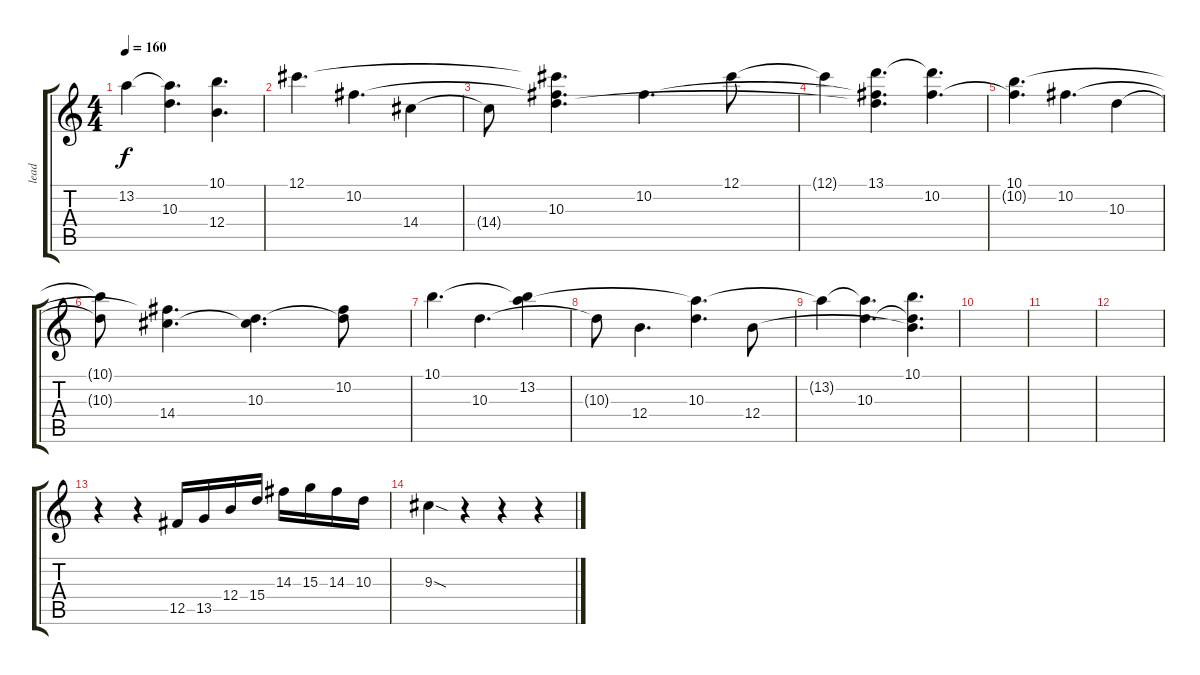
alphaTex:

\track ("lead" "lead") {instrument overdrivenguitar}
\staff {score tabs}
\tuning (Db4 Ab3 E3 B2 Gb2 B1) {hide}
\ts (4 4)
\tempo 160
\clef g2
\ks c
13.2{t}.4{dy f} (13.2{t} 10.3).4{d} (10.1 12.4{t}).4{d} |
12.1.4{d} 10.2.4{d} 14.4.4 |
14.4{t}.8 (12.1{t} 10.2{t} 10.3).4{d} 10.2.4{d} 12.1.8 |
12.1{t}.4 (13.1 10.2{t} 10.3{t}).4{d} (13.1{t} 10.2).4{d} |
(10.1 10.2{t}).4{d} 10.2.4{d} 10.3.4 |
(10.1{t} 10.3{t}).8 (10.2{t} 14.4).4{d} (10.3 14.4{t}).4{d} (10.2 10.3{t}).8 |
10.1.4{d} 10.3.4{d} (10.1{t} 13.2).4 |
10.3{t}.8 12.4.4{d} (13.2{t} 10.3).4{d} 12.4.8 |
13.2{t}.4 (13.2{t} 10.3).4{d} (10.1 10.3{t} 12.4{t}).4{d} |
|
|
|
r.4 r.4 12.5.16 13.5.16 12.4.16 15.4.16 14.3.16 15.3.16 14.3.16 10.3.16 |
9.3{sod}.4 r.4 r.4 r.4
